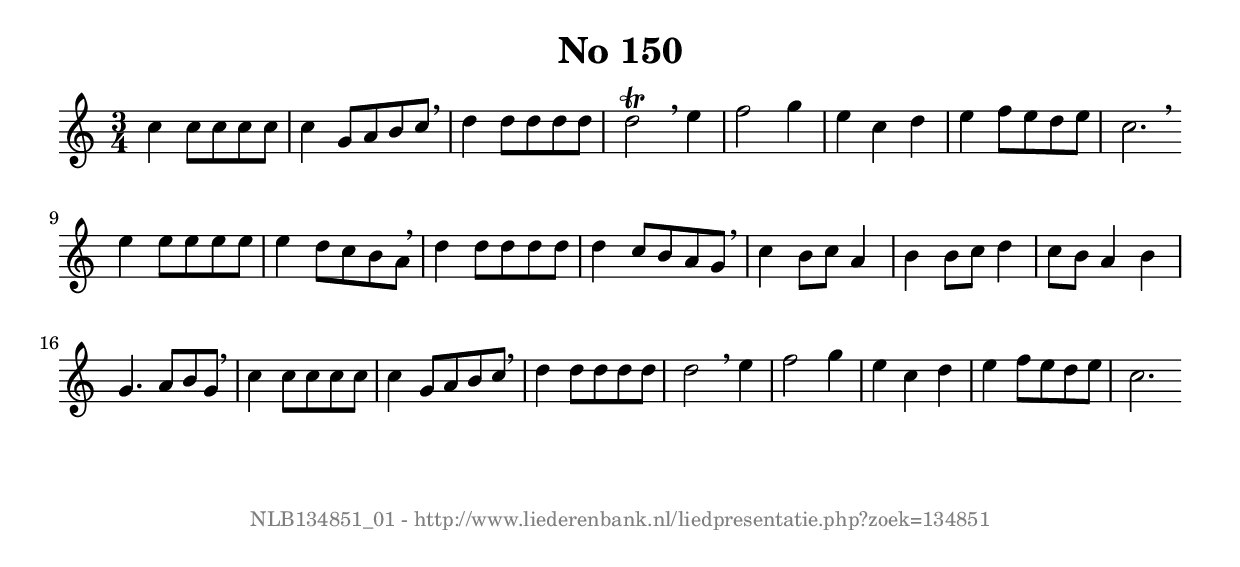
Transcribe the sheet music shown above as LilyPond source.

%
% produced by wce2krn 1.64 (7 June 2014)
%
\version"2.16"
#(append! paper-alist '(("long" . (cons (* 210 mm) (* 2000 mm)))))
#(set-default-paper-size "long")
sb = {\breathe}
mBreak = {\breathe }
bBreak = {\breathe }
x = {\once\override NoteHead #'style = #'cross }
gl=\glissando
itime={\override Staff.TimeSignature #'stencil = ##f }
ficta = {\once\set suggestAccidentals = ##t}
fine = {\once\override Score.RehearsalMark #'self-alignment-X = #1 \mark \markup {\italic{Fine}}}
dc = {\once\override Score.RehearsalMark #'self-alignment-X = #1 \mark \markup {\italic{D.C.}}}
dcf = {\once\override Score.RehearsalMark #'self-alignment-X = #1 \mark \markup {\italic{D.C. al Fine}}}
dcc = {\once\override Score.RehearsalMark #'self-alignment-X = #1 \mark \markup {\italic{D.C. al Coda}}}
ds = {\once\override Score.RehearsalMark #'self-alignment-X = #1 \mark \markup {\italic{D.S.}}}
dsf = {\once\override Score.RehearsalMark #'self-alignment-X = #1 \mark \markup {\italic{D.S. al Fine}}}
dsc = {\once\override Score.RehearsalMark #'self-alignment-X = #1 \mark \markup {\italic{D.S. al Coda}}}
pv = {\set Score.repeatCommands = #'((volta "1"))}
sv = {\set Score.repeatCommands = #'((volta "2"))}
tv = {\set Score.repeatCommands = #'((volta "3"))}
qv = {\set Score.repeatCommands = #'((volta "4"))}
xv = {\set Score.repeatCommands = #'((volta #f))}
\header{ tagline = ""
title = "No 150"
}
\score {{
\key c \major
\relative g'
{
\set melismaBusyProperties = #'()
\time 3/4
\tempo 4=120
\override Score.MetronomeMark #'transparent = ##t
\override Score.RehearsalMark #'break-visibility = #(vector #t #t #f)
c4 c8 c c c c4 g8 a b c \sb d4 d8 d d d d2^\trill \sb e4 f2 g4 e c d e f8 e d e c2. \bar ":|:" \bBreak
e4 e8 e e e e4 d8 c b a \sb d4 d8 d d d d4 c8 b a g \sb c4 b8 c a4 b b8 c d4 c8 b a4 b g4. a8 b g \sb c4 c8 c c c c4 g8 a b c \sb d4 d8 d d d d2 \sb e4 f2 g4 e c d e f8 e d e c2. \bar ":|"
 }}
 \midi { }
 \layout {
            indent = 0.0\cm
}
}
\markup { \vspace #0 } \markup { \with-color #grey \fill-line { \center-column { \smaller "NLB134851_01 - http://www.liederenbank.nl/liedpresentatie.php?zoek=134851" } } }
